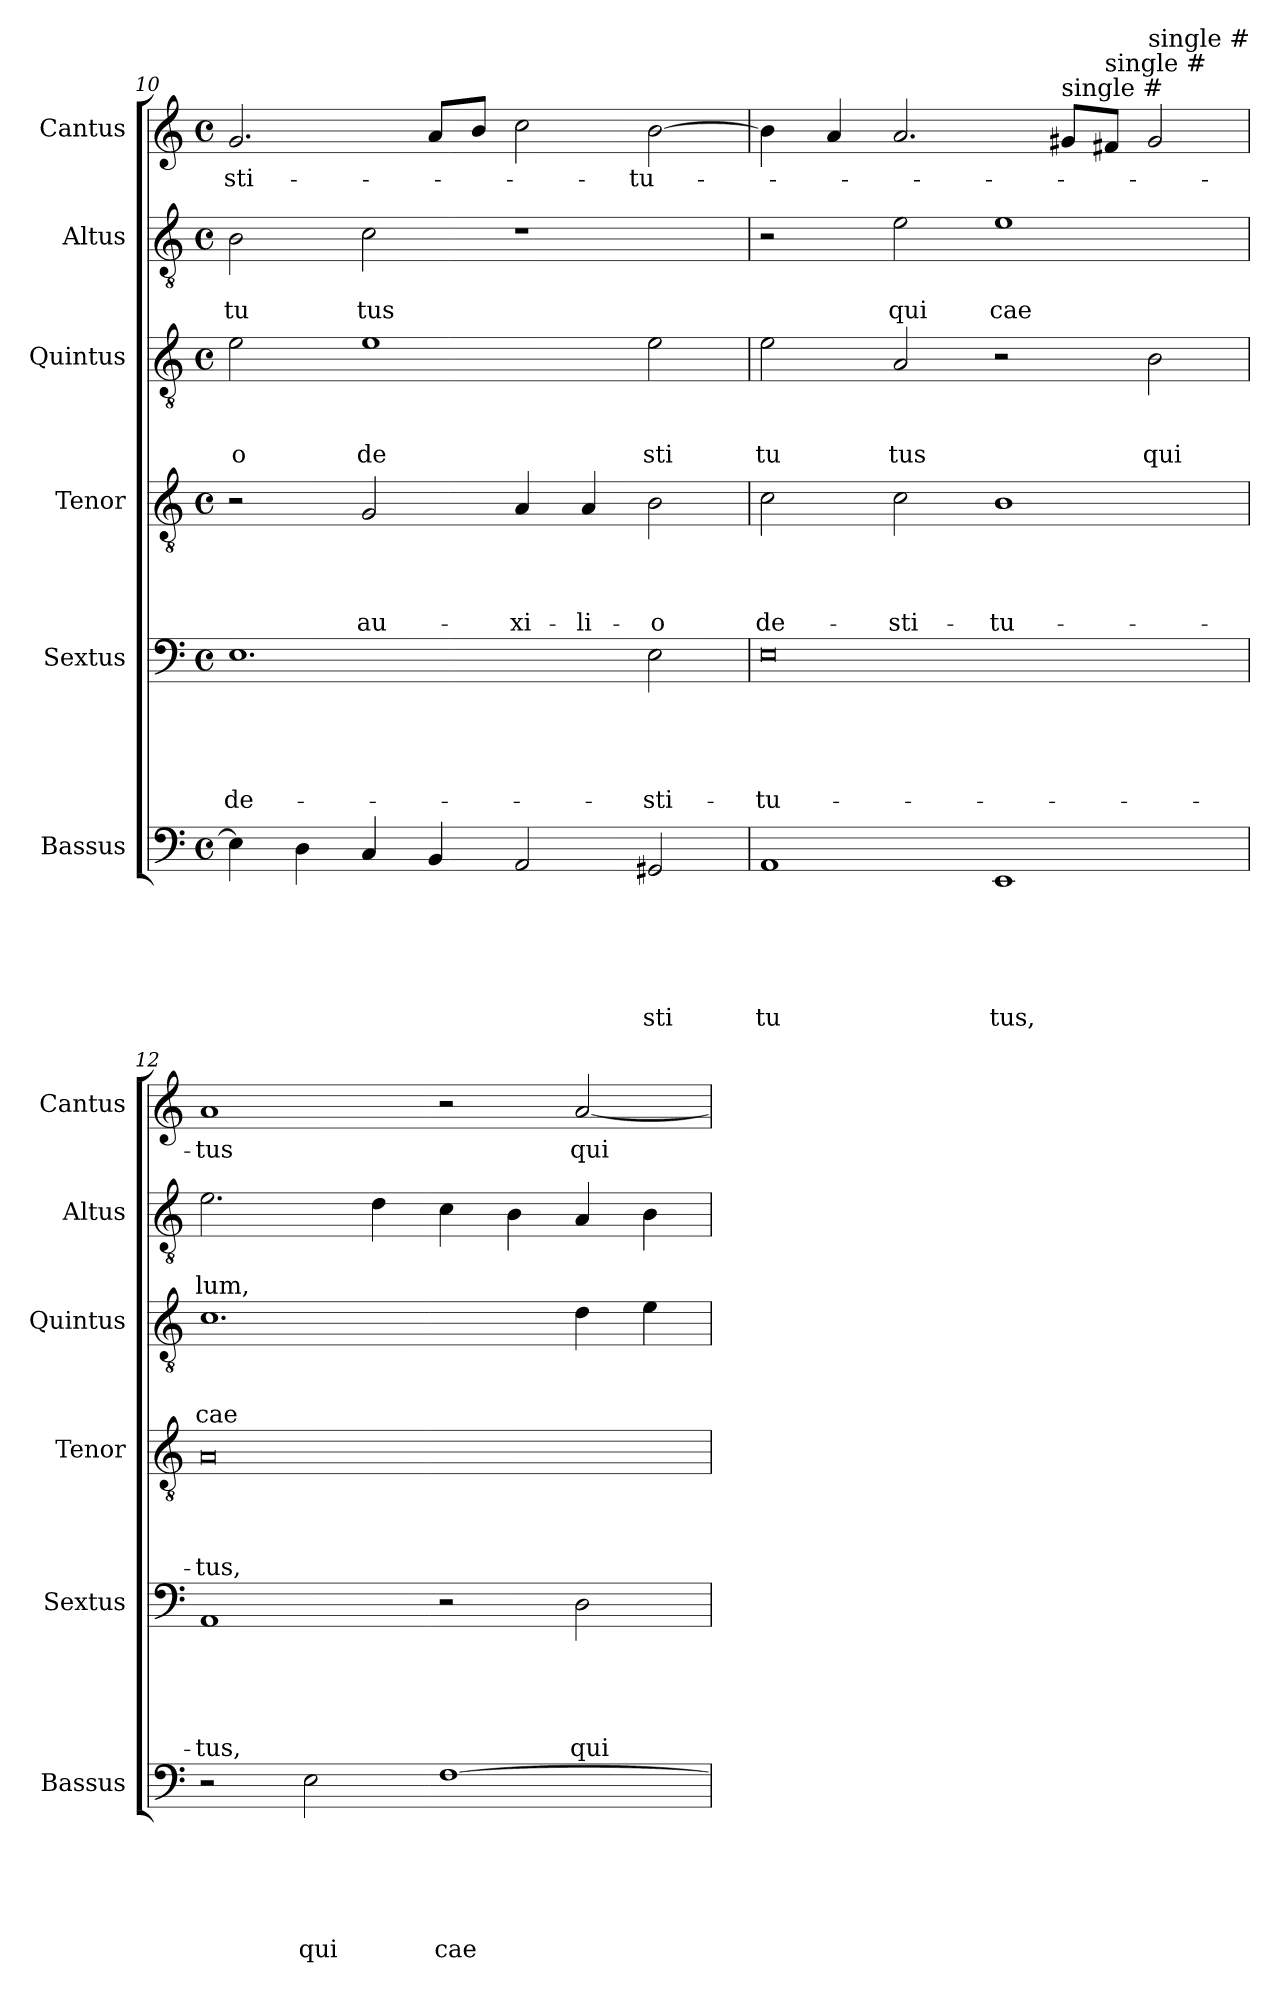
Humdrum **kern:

**kern	**text	**text	**text	**text	**text	**text	**kern	**text	**text	**text	**text	**text	**kern	**text	**text	**text	**text	**kern	**text	**text	**text	**kern	**text	**text	**kern	**text
*part6	*part6	*part6	*part6	*part6	*part6	*part6	*part5	*part5	*part5	*part5	*part5	*part5	*part4	*part4	*part4	*part4	*part4	*part3	*part3	*part3	*part3	*part2	*part2	*part2	*part1	*part1
*staff6	*staff6	*staff6	*staff6	*staff6	*staff6	*staff6	*staff5	*staff5	*staff5	*staff5	*staff5	*staff5	*staff4	*staff4	*staff4	*staff4	*staff4	*staff3	*staff3	*staff3	*staff3	*staff2	*staff2	*staff2	*staff1	*staff1
*I"Bassus	*	*	*	*	*	*	*I"Sextus	*	*	*	*	*	*I"Tenor	*	*	*	*	*I"Quintus	*	*	*	*I"Altus	*	*	*I"Cantus	*
*I'Bassus	*	*	*	*	*	*	*I'Sextus	*	*	*	*	*	*I'Tenor	*	*	*	*	*I'Quintus	*	*	*	*I'Altus	*	*	*I'Cantus	*
*clefF4	*	*	*	*	*	*	*clefF4	*	*	*	*	*	*clefGv2	*	*	*	*	*clefGv2	*	*	*	*clefGv2	*	*	*clefG2	*
*k[]	*	*	*	*	*	*	*k[]	*	*	*	*	*	*k[]	*	*	*	*	*k[]	*	*	*	*k[]	*	*	*k[]	*
*C:	*	*	*	*	*	*	*C:	*	*	*	*	*	*C:	*	*	*	*	*C:	*	*	*	*C:	*	*	*C:	*
*M4/4	*	*	*	*	*	*	*M4/4	*	*	*	*	*	*M4/4	*	*	*	*	*M4/4	*	*	*	*M4/4	*	*	*M4/4	*
*met(c)	*	*	*	*	*	*	*met(c)	*	*	*	*	*	*met(c)	*	*	*	*	*met(c)	*	*	*	*met(c)	*	*	*met(c)	*
=10	=10	=10	=10	=10	=10	=10	=10	=10	=10	=10	=10	=10	=10	=10	=10	=10	=10	=10	=10	=10	=10	=10	=10	=10	=10	=10
!	!	!	!	!	!	!	!	!	!	!	!	!LO:LY:b	!	!	!	!	!	!	!	!	!LO:LY:b	!	!	!LO:LY:b	!	!LO:LY:b
4E\]	.	.	.	.	.	.	1.E	.	.	.	.	de-	2r	.	.	.	.	2e\	.	.	o	2B\	.	tu	2.g/	-sti-
4D\	.	.	.	.	.	.	.	.	.	.	.	.	.	.	.	.	.	.	.	.	.	.	.	.	.	.
!	!	!	!	!	!	!	!	!	!	!	!	!	!	!	!	!	!LO:LY:b	!	!	!	!LO:LY:b	!	!	!LO:LY:b	!	!
4C/	.	.	.	.	.	.	.	.	.	.	.	.	2G/	.	.	.	au-	1e	.	.	de	2c\	.	tus	.	.
4BB/	.	.	.	.	.	.	.	.	.	.	.	.	.	.	.	.	.	.	.	.	.	.	.	.	8a/L	.
.	.	.	.	.	.	.	.	.	.	.	.	.	.	.	.	.	.	.	.	.	.	.	.	.	8b/J	.
!	!	!	!	!	!	!	!	!	!	!	!	!	!	!	!	!	!LO:LY:b	!	!	!	!	!	!	!	!	!
2AA/	.	.	.	.	.	.	.	.	.	.	.	.	4A/	.	.	.	-xi-	.	.	.	.	1r	.	.	2cc\	.
!	!	!	!	!	!	!	!	!	!	!	!	!	!	!	!	!	!LO:LY:b	!	!	!	!	!	!	!	!	!
.	.	.	.	.	.	.	.	.	.	.	.	.	4A/	.	.	.	-li-	.	.	.	.	.	.	.	.	.
!	!	!	!	!	!	!LO:LY:b	!	!	!	!	!	!LO:LY:b	!	!	!	!	!LO:LY:b	!	!	!	!LO:LY:b	!	!	!	!	!LO:LY:b
2GG#X/	.	.	.	.	.	sti	2E\	.	.	.	.	-sti-	2B\	.	.	.	-o	2e\	.	.	sti	.	.	.	[>2b\	-tu-
=11!	=11!	=11!	=11!	=11!	=11!	=11!	=11!	=11!	=11!	=11!	=11!	=11!	=11!	=11!	=11!	=11!	=11!	=11!	=11!	=11!	=11!	=11!	=11!	=11!	=11!	=11!
!	!	!	!	!	!	!LO:LY:b	!	!	!	!	!	!LO:LY:b	!	!	!	!	!LO:LY:b	!	!	!	!LO:LY:b	!	!	!	!	!
1AA	.	.	.	.	.	tu	0E	.	.	.	.	-tu-	2c\	.	.	.	de-	2e\	.	.	tu	2r	.	.	4b\]	.
.	.	.	.	.	.	.	.	.	.	.	.	.	.	.	.	.	.	.	.	.	.	.	.	.	4a/	.
!	!	!	!	!	!	!	!	!	!	!	!	!	!	!	!	!	!LO:LY:b	!	!	!	!LO:LY:b	!	!	!LO:LY:b	!	!
.	.	.	.	.	.	.	.	.	.	.	.	.	2c\	.	.	.	-sti-	2A/	.	.	tus	2e\	.	qui	2.a/	.
!	!	!	!	!	!	!LO:LY:b	!	!	!	!	!	!	!	!	!	!	!LO:LY:b	!	!	!	!	!	!	!LO:LY:b	!	!
1EE	.	.	.	.	.	tus,	.	.	.	.	.	.	1B	.	.	.	-tu-	2r	.	.	.	1e	.	cae	.	.
!	!	!	!	!	!	!	!	!	!	!	!	!	!	!	!	!	!	!	!	!	!	!	!	!	!LO:TX:a:t=single #	!
.	.	.	.	.	.	.	.	.	.	.	.	.	.	.	.	.	.	.	.	.	.	.	.	.	8g#/L	.
!	!	!	!	!	!	!	!	!	!	!	!	!	!	!	!	!	!	!	!	!	!	!	!	!	!LO:TX:a:t=single #	!
.	.	.	.	.	.	.	.	.	.	.	.	.	.	.	.	.	.	.	.	.	.	.	.	.	8f#/J	.
!	!	!	!	!	!	!	!	!	!	!	!	!	!	!	!	!	!	!	!	!	!	!	!	!	!LO:TX:a:t=single #	!
!	!	!	!	!	!	!	!	!	!	!	!	!	!	!	!	!	!	!	!	!	!LO:LY:b	!	!	!	!	!
.	.	.	.	.	.	.	.	.	.	.	.	.	.	.	.	.	.	2B\	.	.	qui	.	.	.	2g#/	.
=12!	=12!	=12!	=12!	=12!	=12!	=12!	=12!	=12!	=12!	=12!	=12!	=12!	=12!	=12!	=12!	=12!	=12!	=12!	=12!	=12!	=12!	=12!	=12!	=12!	=12!	=12!
!	!	!	!	!	!	!	!	!	!	!	!	!LO:LY:b	!	!	!	!	!LO:LY:b	!	!	!	!LO:LY:b	!	!	!LO:LY:b	!	!LO:LY:b
2r	.	.	.	.	.	.	1AA	.	.	.	.	-tus,	0A	.	.	.	-tus,	1.c	.	.	cae	2.e\	.	lum,	1a	-tus
!	!	!	!	!	!	!LO:LY:b	!	!	!	!	!	!	!	!	!	!	!	!	!	!	!	!	!	!	!	!
2E\	.	.	.	.	.	qui	.	.	.	.	.	.	.	.	.	.	.	.	.	.	.	.	.	.	.	.
.	.	.	.	.	.	.	.	.	.	.	.	.	.	.	.	.	.	.	.	.	.	4d\	.	.	.	.
!	!	!	!	!	!	!LO:LY:b	!	!	!	!	!	!	!	!	!	!	!	!	!	!	!	!	!	!	!	!
[>1F	.	.	.	.	.	cae	2r	.	.	.	.	.	.	.	.	.	.	.	.	.	.	4c\	.	.	2r	.
.	.	.	.	.	.	.	.	.	.	.	.	.	.	.	.	.	.	.	.	.	.	4B\	.	.	.	.
!	!	!	!	!	!	!	!	!	!	!	!	!LO:LY:b	!	!	!	!	!	!	!	!	!	!	!	!	!	!LO:LY:b
.	.	.	.	.	.	.	2D\	.	.	.	.	qui	.	.	.	.	.	4d\	.	.	.	4A/	.	.	[<2a/	qui
.	.	.	.	.	.	.	.	.	.	.	.	.	.	.	.	.	.	4e\	.	.	.	4B\	.	.	.	.
=!	=!	=!	=!	=!	=!	=!	=!	=!	=!	=!	=!	=!	=!	=!	=!	=!	=!	=!	=!	=!	=!	=!	=!	=!	=!	=!
*-	*-	*-	*-	*-	*-	*-	*-	*-	*-	*-	*-	*-	*-	*-	*-	*-	*-	*-	*-	*-	*-	*-	*-	*-	*-	*-
